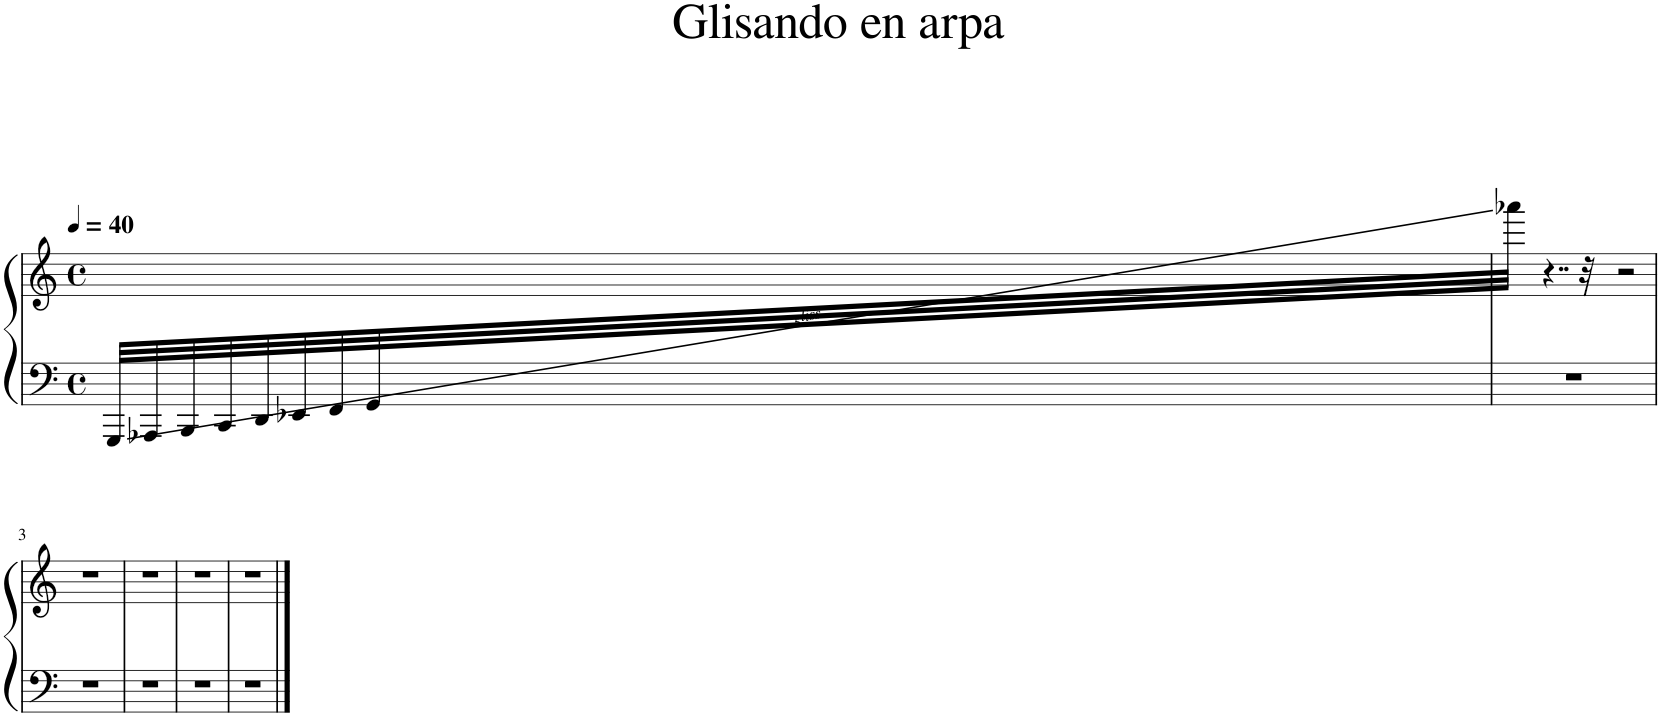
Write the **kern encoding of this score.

**kern	**kern
*part1	*part1
*staff2	*staff1
*I"Arpa	*
*I'Arp.	*
*clefF4	*clefG2
*k[]	*k[]
*M4/4	*M4/4
*met(c)	*met(c)
*MM40	*MM40
=1	=1
*^	*
37GGG/LLL	1ryy	37%18ryy
37AAA-X/	.	.
37BBB/	.	.
37CC/	.	.
37DD/	.	.
37EE-X/	.	.
37FF/	.	.
37GG/	.	.
37AA-X	.	.
37BB	.	.
37C	.	.
37D	.	.
37E-X	.	.
37F	.	.
37G	.	.
37A-X	.	.
37B	.	.
37c	.	.
37%19ryy	.	37d
.	.	37e-X
.	.	37f
.	.	37g
.	.	37a-X
.	.	37b
.	.	37cc
.	.	37dd
.	.	37ee-X
.	.	37ff
.	.	37gg
.	.	37aa
.	.	37aa-X
.	.	37bb
.	.	37ccc
.	.	37ddd
.	.	37eee-X
.	.	37fff
.	.	37ggg
*v	*v	*
=2	=2
1r	32aaa-X\JJJ
.	4..r
.	32r
.	2r
!!LO:LB:g=z
=3	=3
1r	1r
=4	=4
1r	1r
=5	=5
1r	1r
=6	=6
1r	1r
==	==
*-	*-
